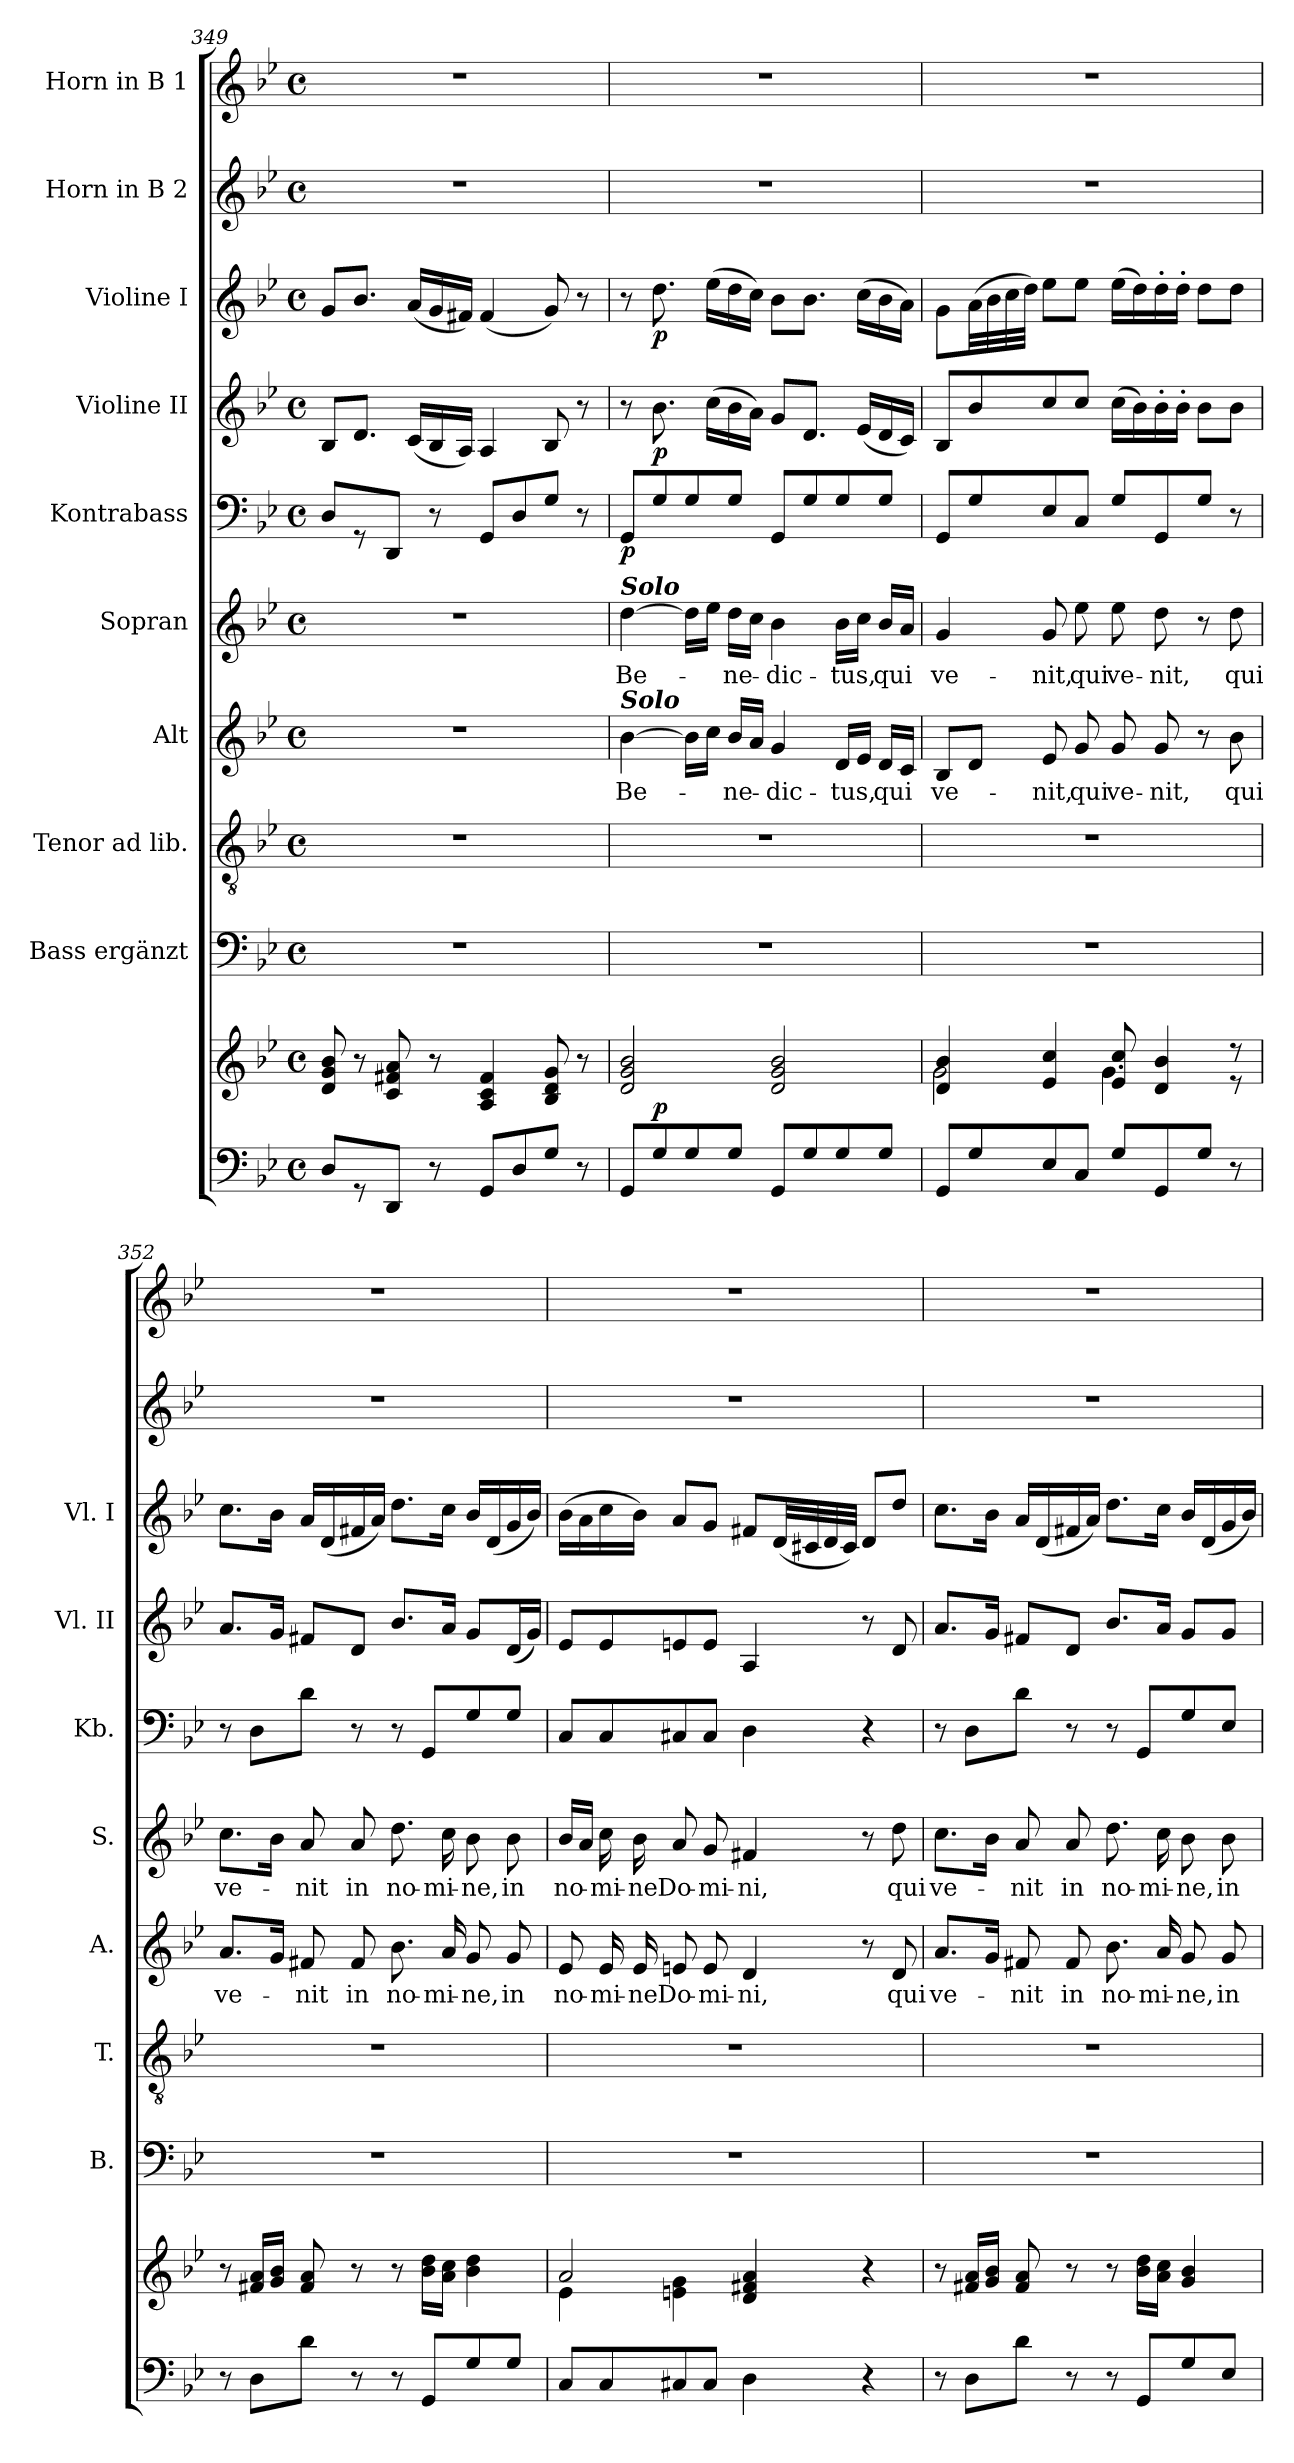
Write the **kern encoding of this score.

**kern	**kern	**dynam	**kern	**kern	**kern	**text	**kern	**text	**kern	**dynam	**kern	**dynam	**kern	**dynam	**kern	**kern
*part10	*part10	*part10	*part9	*part8	*part7	*part7	*part6	*part6	*part5	*part5	*part4	*part4	*part3	*part3	*part2	*part1
*staff11	*staff10	*staff10/11	*staff9	*staff8	*staff7	*staff7	*staff6	*staff6	*staff5	*staff5	*staff4	*staff4	*staff3	*staff3	*staff2	*staff1
*	*	*	*I"Bass ergänzt	*I"Tenor ad lib.	*I"Alt	*	*I"Sopran	*	*I"Kontrabass	*	*I"Violine II	*	*I"Violine I	*	*I"Horn in B 2	*I"Horn in B 1
*	*	*	*I'B.	*I'T.	*I'A.	*	*I'S.	*	*I'Kb.	*	*I'Vl. II	*	*I'Vl. I	*	*	*
!!LO:PB:g=z
*clefF4	*clefG2	*	*clefF4	*clefGv2	*clefG2	*	*clefG2	*	*clefF4	*	*clefG2	*	*clefG2	*	*clefG2	*clefG2
*	*	*	*	*	*	*	*	*	*ITrd7c12	*	*	*	*	*	*ITrd8c14	*ITrd8c14
*k[b-e-]	*k[b-e-]	*	*k[b-e-]	*k[b-e-]	*k[b-e-]	*	*k[b-e-]	*	*k[b-e-]	*	*k[b-e-]	*	*k[b-e-]	*	*k[b-e-]	*k[b-e-]
*B-:	*B-:	*	*B-:	*B-:	*B-:	*	*B-:	*	*B-:	*	*B-:	*	*B-:	*	*B-:	*B-:
*M4/4	*M4/4	*	*M4/4	*M4/4	*M4/4	*	*M4/4	*	*M4/4	*	*M4/4	*	*M4/4	*	*M4/4	*M4/4
*met(c)	*met(c)	*	*met(c)	*met(c)	*met(c)	*	*met(c)	*	*met(c)	*	*met(c)	*	*met(c)	*	*met(c)	*met(c)
=349	=349	=349	=349	=349	=349	=349	=349	=349	=349	=349	=349	=349	=349	=349	=349	=349
8D/L	8d/ 8g/ 8b-/	.	1r	1r	1r	.	1r	.	8DD/L	.	8B-/L	.	8g/L	.	1r	1r
8r	8r	.	.	.	.	.	.	.	8r	.	8.d/J	.	8.b-/J	.	.	.
8DD/J	8c/ 8f#X/ 8a/	.	.	.	.	.	.	.	8DDD/J	.	.	.	.	.	.	.
.	.	.	.	.	.	.	.	.	.	.	(<16c/LL	.	(<16a/LL	.	.	.
8r	8r	.	.	.	.	.	.	.	8r	.	16B-/	.	16g/	.	.	.
.	.	.	.	.	.	.	.	.	.	.	16A/JJ)	.	16f#X/JJ)	.	.	.
8GG/L	4A/ 4c/ 4f#/	.	.	.	.	.	.	.	8GGG/L	.	4A/	.	(<4f#/	.	.	.
8D/	.	.	.	.	.	.	.	.	8DD/	.	.	.	.	.	.	.
8G/J	8B-/ 8d/ 8g/	.	.	.	.	.	.	.	8GG/J	.	8B-/	.	8g/)	.	.	.
8r	8r	.	.	.	.	.	.	.	8r	.	8r	.	8r	.	.	.
=350	=350	=350	=350	=350	=350	=350	=350	=350	=350	=350	=350	=350	=350	=350	=350	=350
!	!	!	!	!	!	!	!LO:TX:a:Bi:t=Solo	!	!	!	!	!	!	!	!	!
!	!	!	!	!	!LO:TX:a:Bi:t=Solo	!	!	!	!	!	!	!	!	!	!	!
!	!	!	!	!	!	!LO:LY:b	!	!LO:LY:b	!	!LO:DY:b	!	!	!	!	!	!
8GG/L	2d/ 2g/ 2b-/	.	1r	1r	[4b-\	Be-	[4dd\	Be-	8GGG/L	p	8r	.	8r	.	1r	1r
!	!	!LO:DY:a=2	!	!	!	!	!	!	!	!	!	!LO:DY:b	!	!LO:DY:b	!	!
8G/	.	p	.	.	.	.	.	.	8GG/	.	8.b-\	p	8.dd\	p	.	.
8G/	.	.	.	.	16b-\LL]	.	16dd\LL]	.	8GG/	.	.	.	.	.	.	.
.	.	.	.	.	16cc\JJ	.	16ee-\JJ	.	.	.	(>16cc\LL	.	(>16ee-\LL	.	.	.
!	!	!	!	!	!	!LO:LY:b	!	!LO:LY:b	!	!	!	!	!	!	!	!
8G/J	.	.	.	.	16b-/LL	-ne-	16dd\LL	-ne-	8GG/J	.	16b-\	.	16dd\	.	.	.
.	.	.	.	.	16a/JJ	.	16cc\JJ	.	.	.	16a\JJ)	.	16cc\JJ)	.	.	.
!	!	!	!	!	!	!LO:LY:b	!	!LO:LY:b	!	!	!	!	!	!	!	!
8GG/L	2d/ 2g/ 2b-/	.	.	.	4g/	-dic-	4b-\	-dic-	8GGG/L	.	8g/L	.	8b-\L	.	.	.
8G/	.	.	.	.	.	.	.	.	8GG/	.	8.d/J	.	8.b-\J	.	.	.
!	!	!	!	!	!	!LO:LY:b	!	!LO:LY:b	!	!	!	!	!	!	!	!
8G/	.	.	.	.	16d/LL	-tus,	16b-\LL	-tus,	8GG/	.	.	.	.	.	.	.
.	.	.	.	.	16e-/JJ	.	16cc\JJ	.	.	.	(<16e-/LL	.	(>16cc\LL	.	.	.
!	!	!	!	!	!	!LO:LY:b	!	!LO:LY:b	!	!	!	!	!	!	!	!
8G/J	.	.	.	.	16d/LL	qui	16b-/LL	qui	8GG/J	.	16d/	.	16b-\	.	.	.
.	.	.	.	.	16c/JJ	.	16a/JJ	.	.	.	16c/JJ)	.	16a\JJ)	.	.	.
=351	=351	=351	=351	=351	=351	=351	=351	=351	=351	=351	=351	=351	=351	=351	=351	=351
*	*^	*	*	*	*	*	*	*	*	*	*	*	*	*	*	*
!	!	!	!	!	!	!	!LO:LY:b	!	!LO:LY:b	!	!	!	!	!	!	!	!
8GG/L	4d/ 4b-/	2g\	.	1r	1r	8B-/L	ve-	4g/	ve-	8GGG/L	.	8B-/L	.	8g\L	.	1r	1r
8G/	.	.	.	.	.	8d/J	.	.	.	8GG/	.	8b-/	.	(>32a\LL	.	.	.
.	.	.	.	.	.	.	.	.	.	.	.	.	.	32b-\	.	.	.
.	.	.	.	.	.	.	.	.	.	.	.	.	.	32cc\	.	.	.
.	.	.	.	.	.	.	.	.	.	.	.	.	.	32dd\JJJ)	.	.	.
!	!	!	!	!	!	!	!LO:LY:b	!	!LO:LY:b	!	!	!	!	!	!	!	!
8E-/	4e-/ 4cc/	.	.	.	.	8e-/	-nit,	8g/	-nit,	8EE-/	.	8cc/	.	8ee-\L	.	.	.
!	!	!	!	!	!	!	!LO:LY:b	!	!LO:LY:b	!	!	!	!	!	!	!	!
8C/J	.	.	.	.	.	8g/	qui	8ee-\	qui	8CC/J	.	8cc/J	.	8ee-\J	.	.	.
!	!	!	!	!	!	!	!LO:LY:b	!	!LO:LY:b	!	!	!	!	!	!	!	!
8G/L	8e-/ 8cc/	4.g\	.	.	.	8g/	ve-	8ee-\	ve-	8GG/L	.	(>16cc\LL	.	(>16ee-\LL	.	.	.
.	.	.	.	.	.	.	.	.	.	.	.	16b-\)	.	16dd\)	.	.	.
!	!	!	!	!	!	!	!LO:LY:b	!	!LO:LY:b	!	!	!	!	!	!	!	!
8GG/	4d/ 4b-/	.	.	.	.	8g/	-nit,	8dd\	-nit,	8GGG/	.	16b-'>\	.	16dd'>\	.	.	.
.	.	.	.	.	.	.	.	.	.	.	.	16b-'>\JJ	.	16dd'>\JJ	.	.	.
8G/J	.	.	.	.	.	8r	.	8r	.	8GG/J	.	8b-\L	.	8dd\L	.	.	.
!	!	!	!	!	!	!	!LO:LY:b	!	!LO:LY:b	!	!	!	!	!	!	!	!
8r	8r	8r	.	.	.	8b-\	qui	8dd\	qui	8r	.	8b-\J	.	8dd\J	.	.	.
!!LO:PB:g=z
=352	=352	=352	=352	=352	=352	=352	=352	=352	=352	=352	=352	=352	=352	=352	=352	=352	=352
!	!	!	!	!	!	!	!LO:LY:b	!	!LO:LY:b	!	!	!	!	!	!	!	!
*	*v	*v	*	*	*	*	*	*	*	*	*	*	*	*	*	*	*
8r	8r	.	1r	1r	8.a/L	ve-	8.cc\L	ve-	8r	.	8.a/L	.	8.cc\L	.	1r	1r
8D\L	16f#X/ 16a/LL	.	.	.	.	.	.	.	8DD\L	.	.	.	.	.	.	.
.	16g/ 16b-/JJ	.	.	.	16g/Jk	.	16b-\Jk	.	.	.	16g/Jk	.	16b-\Jk	.	.	.
!	!	!	!	!	!	!LO:LY:b	!	!LO:LY:b	!	!	!	!	!	!	!	!
8d\J	8f#/ 8a/	.	.	.	8f#X/	-nit	8a/	-nit	8D\J	.	8f#X/L	.	16a/LL	.	.	.
.	.	.	.	.	.	.	.	.	.	.	.	.	(<16d/	.	.	.
!	!	!	!	!	!	!LO:LY:b	!	!LO:LY:b	!	!	!	!	!	!	!	!
8r	8r	.	.	.	8f#/	in	8a/	in	8r	.	8d/J	.	16f#X/	.	.	.
.	.	.	.	.	.	.	.	.	.	.	.	.	16a/JJ)	.	.	.
!	!	!	!	!	!	!LO:LY:b	!	!LO:LY:b	!	!	!	!	!	!	!	!
8r	8r	.	.	.	8.b-\	no-	8.dd\	no-	8r	.	8.b-/L	.	8.dd\L	.	.	.
8GG/L	16b-\ 16dd\LL	.	.	.	.	.	.	.	8GGG/L	.	.	.	.	.	.	.
!	!	!	!	!	!	!LO:LY:b	!	!LO:LY:b	!	!	!	!	!	!	!	!
.	16a\ 16cc\JJ	.	.	.	16a/	-mi-	16cc\	-mi-	.	.	16a/Jk	.	16cc\Jk	.	.	.
!	!	!	!	!	!	!LO:LY:b	!	!LO:LY:b	!	!	!	!	!	!	!	!
8G/	4b-\ 4dd\	.	.	.	8g/	-ne,	8b-\	-ne,	8GG/	.	8g/L	.	16b-/LL	.	.	.
.	.	.	.	.	.	.	.	.	.	.	.	.	(<16d/	.	.	.
!	!	!	!	!	!	!LO:LY:b	!	!LO:LY:b	!	!	!	!	!	!	!	!
8G/J	.	.	.	.	8g/	in	8b-\	in	8GG/J	.	(<16d/L	.	16g/	.	.	.
.	.	.	.	.	.	.	.	.	.	.	16g/JJ)	.	16b-/JJ)	.	.	.
=353	=353	=353	=353	=353	=353	=353	=353	=353	=353	=353	=353	=353	=353	=353	=353	=353
*	*^	*	*	*	*	*	*	*	*	*	*	*	*	*	*	*
!	!	!	!	!	!	!	!LO:LY:b	!	!LO:LY:b	!	!	!	!	!	!	!	!
8C/L	2a/	4e-\	.	1r	1r	8e-/	no-	16b-/LL	no-	8CC/L	.	8e-/L	.	(>16b-\LL	.	1r	1r
.	.	.	.	.	.	.	.	16a/JJ	.	.	.	.	.	16a\	.	.	.
!	!	!	!	!	!	!	!LO:LY:b	!	!LO:LY:b	!	!	!	!	!	!	!	!
8C/	.	.	.	.	.	16e-/	-mi-	16cc\	-mi-	8CC/	.	8e-/	.	16cc\	.	.	.
!	!	!	!	!	!	!	!LO:LY:b	!	!LO:LY:b	!	!	!	!	!	!	!	!
.	.	.	.	.	.	16e-/	-ne	16b-\	-ne	.	.	.	.	16b-\JJ)	.	.	.
!	!	!	!	!	!	!	!LO:LY:b	!	!LO:LY:b	!	!	!	!	!	!	!	!
8C#X/	.	4en\ 4g\	.	.	.	8en/	Do-	8a/	Do-	8CC#X/	.	8en/	.	8a/L	.	.	.
!	!	!	!	!	!	!	!LO:LY:b	!	!LO:LY:b	!	!	!	!	!	!	!	!
8C#/J	.	.	.	.	.	8e/	-mi-	8g/	-mi-	8CC#/J	.	8e/J	.	8g/J	.	.	.
!	!	!	!	!	!	!	!LO:LY:b	!	!LO:LY:b	!	!	!	!	!	!	!	!
4D\	4d/ 4f#X/ 4a/	2ryy	.	.	.	4d/	-ni,	4f#X/	-ni,	4DD\	.	4A/	.	8f#X/L	.	.	.
.	.	.	.	.	.	.	.	.	.	.	.	.	.	(<32d/LL	.	.	.
.	.	.	.	.	.	.	.	.	.	.	.	.	.	32c#X/	.	.	.
.	.	.	.	.	.	.	.	.	.	.	.	.	.	32d/	.	.	.
.	.	.	.	.	.	.	.	.	.	.	.	.	.	32c#/JJJ)	.	.	.
4r	4r	.	.	.	.	8r	.	8r	.	4r	.	8r	.	8d/L	.	.	.
!	!	!	!	!	!	!	!LO:LY:b	!	!LO:LY:b	!	!	!	!	!	!	!	!
.	.	.	.	.	.	8d/	qui	8dd\	qui	.	.	8d/	.	8dd/J	.	.	.
*	*v	*v	*	*	*	*	*	*	*	*	*	*	*	*	*	*	*
=354	=354	=354	=354	=354	=354	=354	=354	=354	=354	=354	=354	=354	=354	=354	=354	=354
!	!	!	!	!	!	!LO:LY:b	!	!LO:LY:b	!	!	!	!	!	!	!	!
8r	8r	.	1r	1r	8.a/L	ve-	8.cc\L	ve-	8r	.	8.a/L	.	8.cc\L	.	1r	1r
8D\L	16f#X/ 16a/LL	.	.	.	.	.	.	.	8DD\L	.	.	.	.	.	.	.
.	16g/ 16b-/JJ	.	.	.	16g/Jk	.	16b-\Jk	.	.	.	16g/Jk	.	16b-\Jk	.	.	.
!	!	!	!	!	!	!LO:LY:b	!	!LO:LY:b	!	!	!	!	!	!	!	!
8d\J	8f#/ 8a/	.	.	.	8f#X/	-nit	8a/	-nit	8D\J	.	8f#X/L	.	16a/LL	.	.	.
.	.	.	.	.	.	.	.	.	.	.	.	.	(<16d/	.	.	.
!	!	!	!	!	!	!LO:LY:b	!	!LO:LY:b	!	!	!	!	!	!	!	!
8r	8r	.	.	.	8f#/	in	8a/	in	8r	.	8d/J	.	16f#X/	.	.	.
.	.	.	.	.	.	.	.	.	.	.	.	.	16a/JJ)	.	.	.
!	!	!	!	!	!	!LO:LY:b	!	!LO:LY:b	!	!	!	!	!	!	!	!
8r	8r	.	.	.	8.b-\	no-	8.dd\	no-	8r	.	8.b-/L	.	8.dd\L	.	.	.
8GG/L	16b-\ 16dd\LL	.	.	.	.	.	.	.	8GGG/L	.	.	.	.	.	.	.
!	!	!	!	!	!	!LO:LY:b	!	!LO:LY:b	!	!	!	!	!	!	!	!
.	16a\ 16cc\JJ	.	.	.	16a/	-mi-	16cc\	-mi-	.	.	16a/Jk	.	16cc\Jk	.	.	.
!	!	!	!	!	!	!LO:LY:b	!	!LO:LY:b	!	!	!	!	!	!	!	!
8G/	4g/ 4b-/	.	.	.	8g/	-ne,	8b-\	-ne,	8GG/	.	8g/L	.	16b-/LL	.	.	.
.	.	.	.	.	.	.	.	.	.	.	.	.	(<16d/	.	.	.
!	!	!	!	!	!	!LO:LY:b	!	!LO:LY:b	!	!	!	!	!	!	!	!
8E-/J	.	.	.	.	8g/	in	8b-\	in	8EE-/J	.	8g/J	.	16g/	.	.	.
.	.	.	.	.	.	.	.	.	.	.	.	.	16b-/JJ)	.	.	.
=	=	=	=	=	=	=	=	=	=	=	=	=	=	=	=	=
*-	*-	*-	*-	*-	*-	*-	*-	*-	*-	*-	*-	*-	*-	*-	*-	*-
